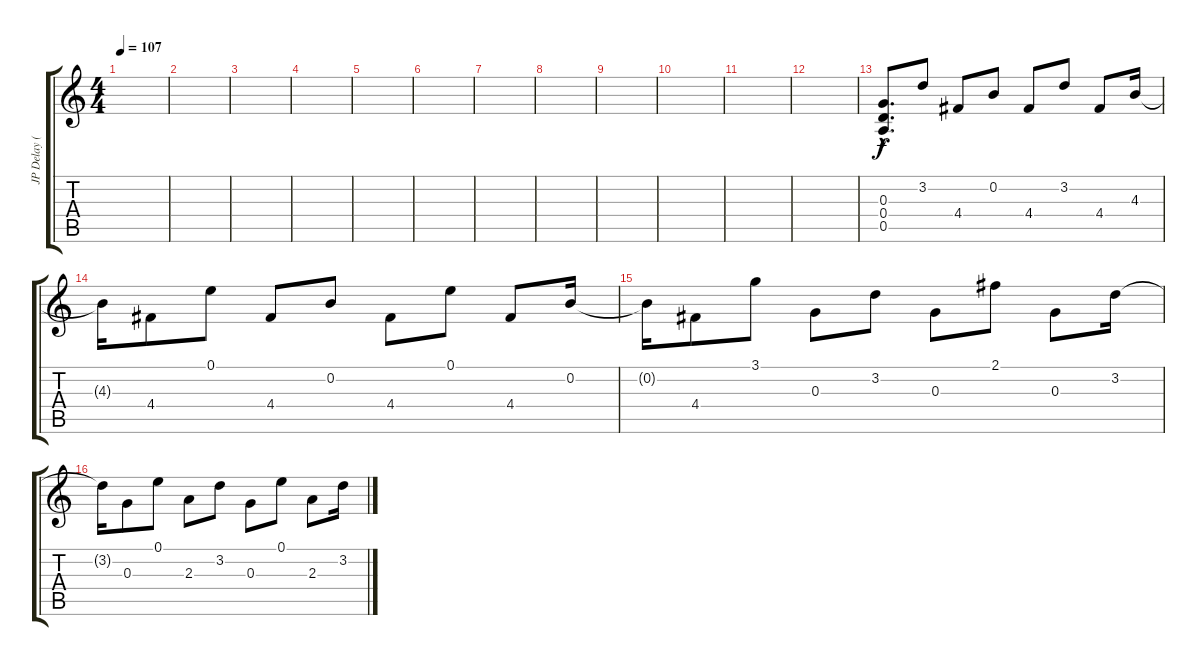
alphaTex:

\track ("JP Delay (set at about 416msec)" "JP Delay (") {instrument electricguitarmuted}
\staff {score tabs}
\tuning (E4 B3 G3 D3 A2 E2) {hide}
\ts (4 4)
\tempo 107
\clef g2
\ks c
|
|
|
|
|
|
|
|
|
|
|
|
(0.3{hac} 0.4{hac} 0.5{hac}).8{d} 3.2.8 4.4.8 0.2.8 4.4.8 3.2.8 4.4.8 4.3.16 |
4.3{t}.16 4.4.8 0.1.8 4.4.8 0.2.8 4.4.8 0.1.8 4.4.8 0.2.16 |
0.2{t}.16 4.4.8 3.1.8 0.3.8 3.2.8 0.3.8 2.1.8 0.3.8 3.2.16 |
3.2{t}.16 0.3.8 0.1.8 2.3.8 3.2.8 0.3.8 0.1.8 2.3.8 3.2.16
